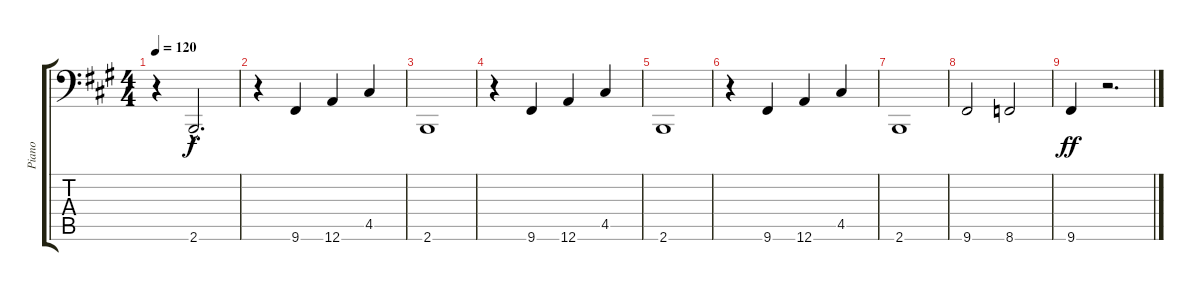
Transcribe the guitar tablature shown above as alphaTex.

\track ("Piano" "Piano") {instrument acousticgrandpiano}
\staff {score tabs}
\tuning (E4 B3 G3 D3 A2 A1) {hide}
\ts (4 4)
\tempo 120
\clef f4
\ks f#minor
r.4{dy f} 2.6{hac}.2{d} |
r.4 9.6.4 12.6.4 4.5.4 |
2.6.1 |
r.4 9.6.4 12.6.4 4.5.4 |
2.6.1 |
r.4 9.6.4 12.6.4 4.5.4 |
2.6.1 |
9.6.2 8.6.2 |
9.6.4{dy ff} r.2{d}
